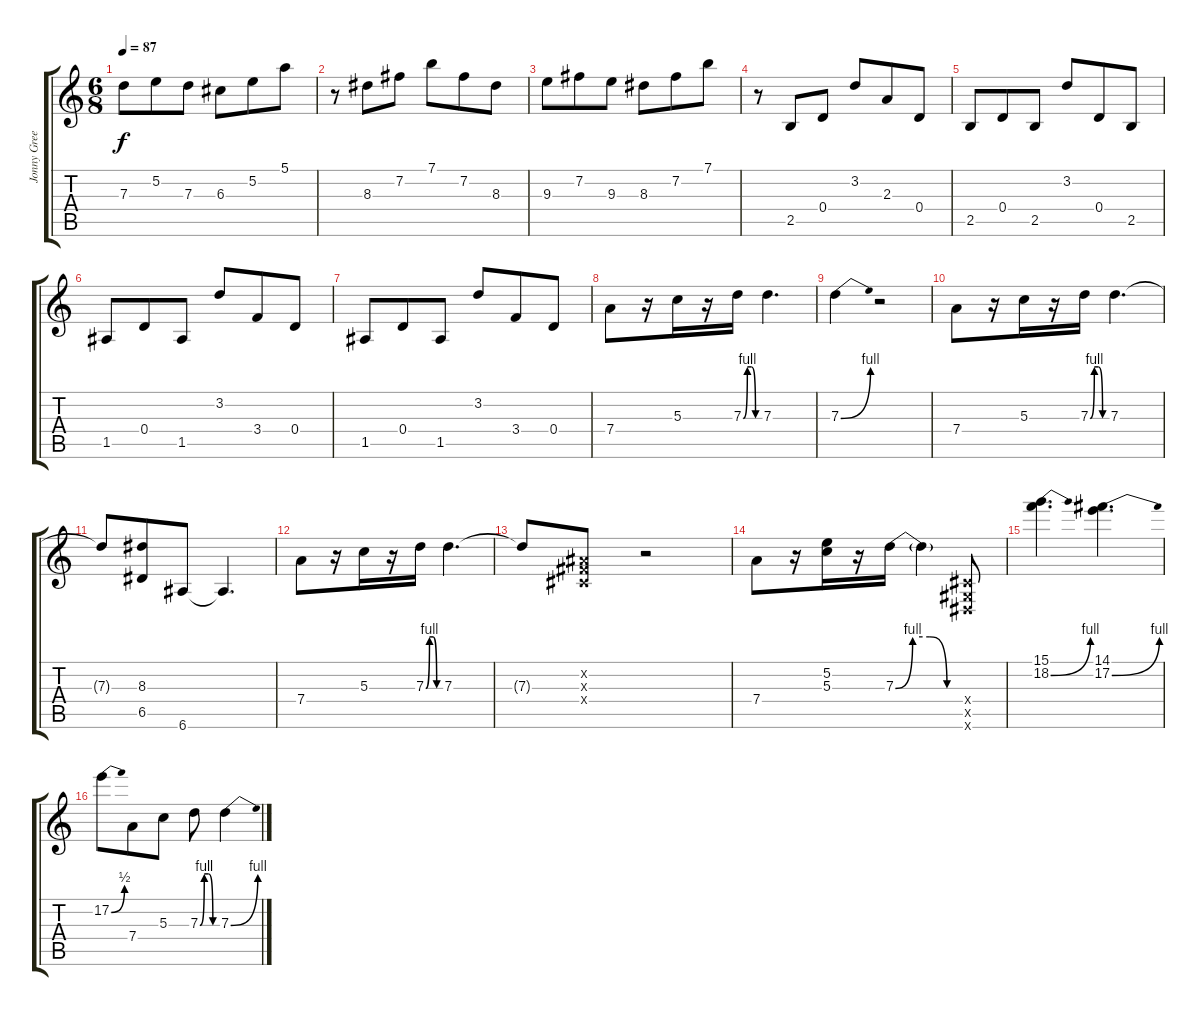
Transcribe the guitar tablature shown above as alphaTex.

\track ("Jonny Greenwood (Ovd Gtr)" "Jonny Gree") {instrument overdrivenguitar}
\staff {score tabs}
\tuning (E4 B3 G3 D3 A2 E2) {hide}
\ts (6 8)
\tempo 87
\clef g2
\ks c
7.3.8{dy f} 5.2.8 7.3.8 6.3.8 5.2.8 5.1.8 |
r.8 8.3.8 7.2.8 7.1.8 7.2.8 8.3.8 |
9.3.8 7.2.8 9.3.8 8.3.8 7.2.8 7.1.8 |
r.8 2.5.8 0.4.8 3.2.8 2.3.8 0.4.8 |
2.5.8 0.4.8 2.5.8 3.2.8 0.4.8 2.5.8 |
1.5.8 0.4.8 1.5.8 3.2.8 3.4.8 0.4.8 |
1.5.8 0.4.8 1.5.8 3.2.8 3.4.8 0.4.8 |
7.4.8 r.16 5.3.16 r.16 7.3{be (custom 0 0 15 4 30 4 45 0 60 0)}.16 7.3.4{d} |
7.3{be (bend 0 0 60 4)}.4 r.2 |
7.4.8 r.16 5.3.16 r.16 7.3{be (custom 0 0 15 4 30 4 45 0 60 0)}.16 7.3.4{d} |
7.3{t}.8 (8.3 6.5).8 6.6.8 6.6{t}.4{d} |
7.4.8 r.16 5.3.16 r.16 7.3{be (custom 0 0 15 4 30 4 45 0 60 0)}.16 7.3.4{d} |
7.3{t}.8 (-1.2{x} -1.3{x} -1.4{x}).8 r.2 |
7.4.8 r.16 (5.2 5.3).16 r.16 7.3{be (custom 0 0 15 4 30 4 45 0 60 0)}.16 7.3{t}.4 (-1.4{x} -1.5{x} -1.6{x}).8 |
(15.1 18.2{be (bend 0 0 60 4)}).4{d} (14.1 17.2{be (bend 0 0 60 4)}).4{d} |
17.2{be (bend 0 0 60 2)}.8 7.4.8 5.3.8 7.3{be (custom 0 0 15 4 30 4 45 0 60 0)}.8 7.3{be (bend 0 0 60 4)}.4
